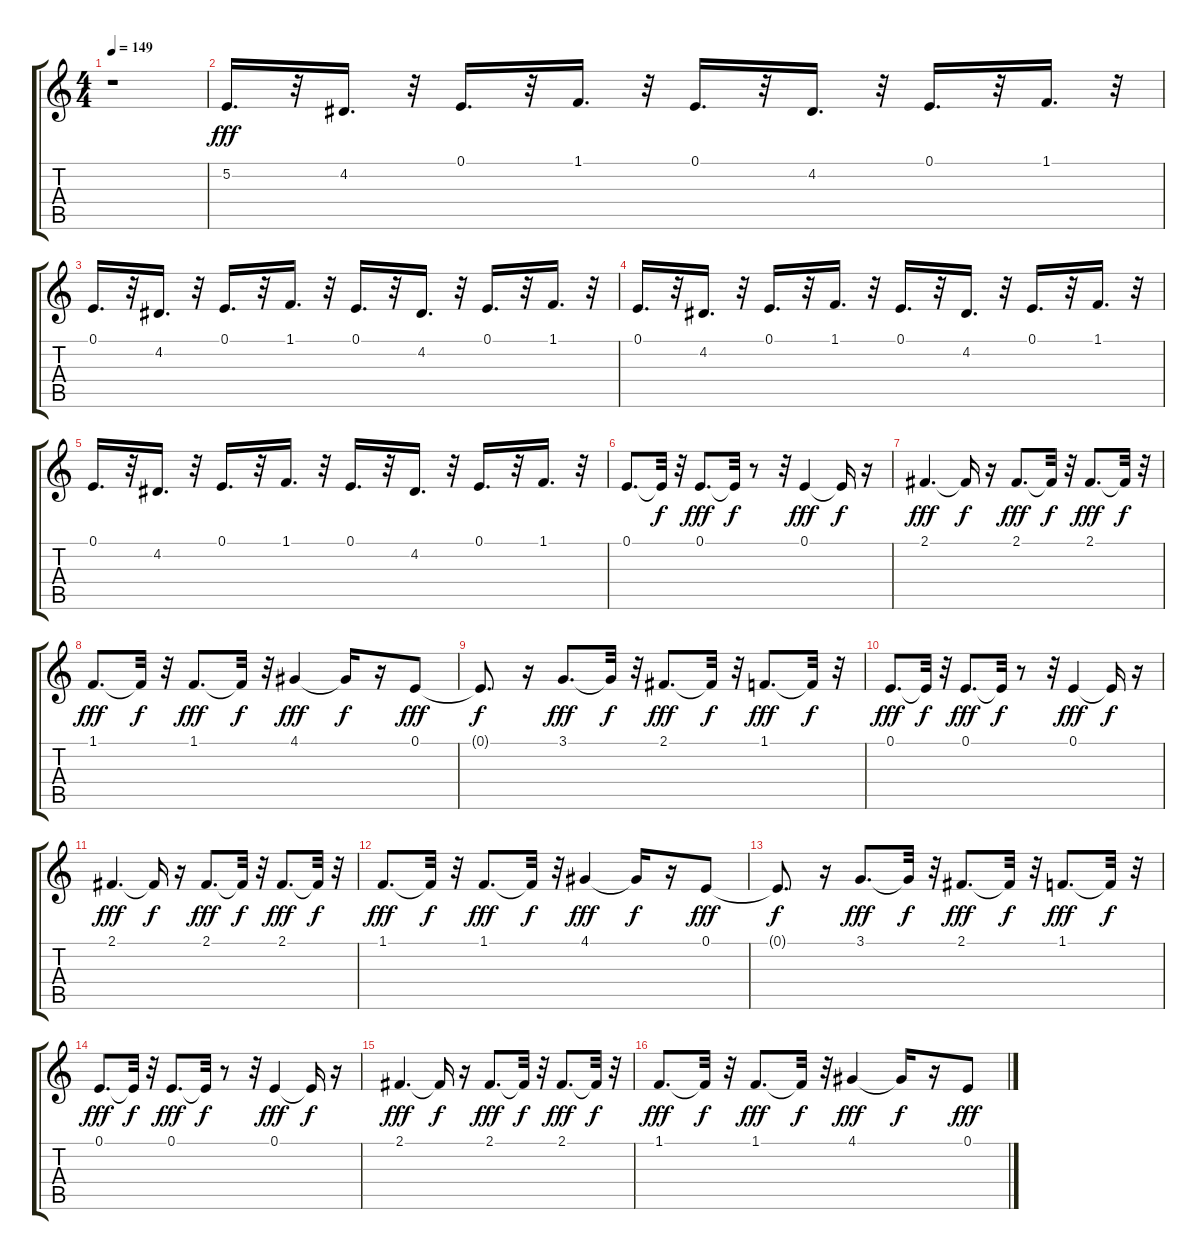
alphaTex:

\track "" {instrument lead1square}
\staff {score tabs}
\tuning (E4 B3 G3 D3 A2 E2) {hide}
\ts (4 4)
\tempo 149
\clef g2
\ks c
r.1{dy fff instrument lead1square} |
5.2.16{d} r.32 4.2.16{d} r.32 0.1.16{d} r.32 1.1.16{d} r.32 0.1.16{d} r.32 4.2.16{d} r.32 0.1.16{d} r.32 1.1.16{d} r.32 |
0.1.16{d} r.32 4.2.16{d} r.32 0.1.16{d} r.32 1.1.16{d} r.32 0.1.16{d} r.32 4.2.16{d} r.32 0.1.16{d} r.32 1.1.16{d} r.32 |
0.1.16{d} r.32 4.2.16{d} r.32 0.1.16{d} r.32 1.1.16{d} r.32 0.1.16{d} r.32 4.2.16{d} r.32 0.1.16{d} r.32 1.1.16{d} r.32 |
0.1.16{d} r.32 4.2.16{d} r.32 0.1.16{d} r.32 1.1.16{d} r.32 0.1.16{d} r.32 4.2.16{d} r.32 0.1.16{d} r.32 1.1.16{d} r.32 |
0.1.8{d} 0.1{t}.32{dy f} r.32 0.1.8{d dy fff} 0.1{t}.32{dy f} r.8 r.32 0.1.4{dy fff} 0.1{t}.16{dy f} r.16 |
2.1.4{d dy fff} 2.1{t}.16{dy f} r.16 2.1.8{d dy fff} 2.1{t}.32{dy f} r.32 2.1.8{d dy fff} 2.1{t}.32{dy f} r.32 |
1.1.8{d dy fff} 1.1{t}.32{dy f} r.32 1.1.8{d dy fff} 1.1{t}.32{dy f} r.32 4.1.4{dy fff} 4.1{t}.16{dy f} r.16 0.1.8{dy fff} |
0.1{t}.8{d dy f} r.16 3.1.8{d dy fff} 3.1{t}.32{dy f} r.32 2.1.8{d dy fff} 2.1{t}.32{dy f} r.32 1.1.8{d dy fff} 1.1{t}.32{dy f} r.32 |
0.1.8{d dy fff} 0.1{t}.32{dy f} r.32 0.1.8{d dy fff} 0.1{t}.32{dy f} r.8 r.32 0.1.4{dy fff} 0.1{t}.16{dy f} r.16 |
2.1.4{d dy fff} 2.1{t}.16{dy f} r.16 2.1.8{d dy fff} 2.1{t}.32{dy f} r.32 2.1.8{d dy fff} 2.1{t}.32{dy f} r.32 |
1.1.8{d dy fff} 1.1{t}.32{dy f} r.32 1.1.8{d dy fff} 1.1{t}.32{dy f} r.32 4.1.4{dy fff} 4.1{t}.16{dy f} r.16 0.1.8{dy fff} |
0.1{t}.8{d dy f} r.16 3.1.8{d dy fff} 3.1{t}.32{dy f} r.32 2.1.8{d dy fff} 2.1{t}.32{dy f} r.32 1.1.8{d dy fff} 1.1{t}.32{dy f} r.32 |
0.1.8{d dy fff} 0.1{t}.32{dy f} r.32 0.1.8{d dy fff} 0.1{t}.32{dy f} r.8 r.32 0.1.4{dy fff} 0.1{t}.16{dy f} r.16 |
2.1.4{d dy fff} 2.1{t}.16{dy f} r.16 2.1.8{d dy fff} 2.1{t}.32{dy f} r.32 2.1.8{d dy fff} 2.1{t}.32{dy f} r.32 |
1.1.8{d dy fff} 1.1{t}.32{dy f} r.32 1.1.8{d dy fff} 1.1{t}.32{dy f} r.32 4.1.4{dy fff} 4.1{t}.16{dy f} r.16 0.1.8{dy fff}
